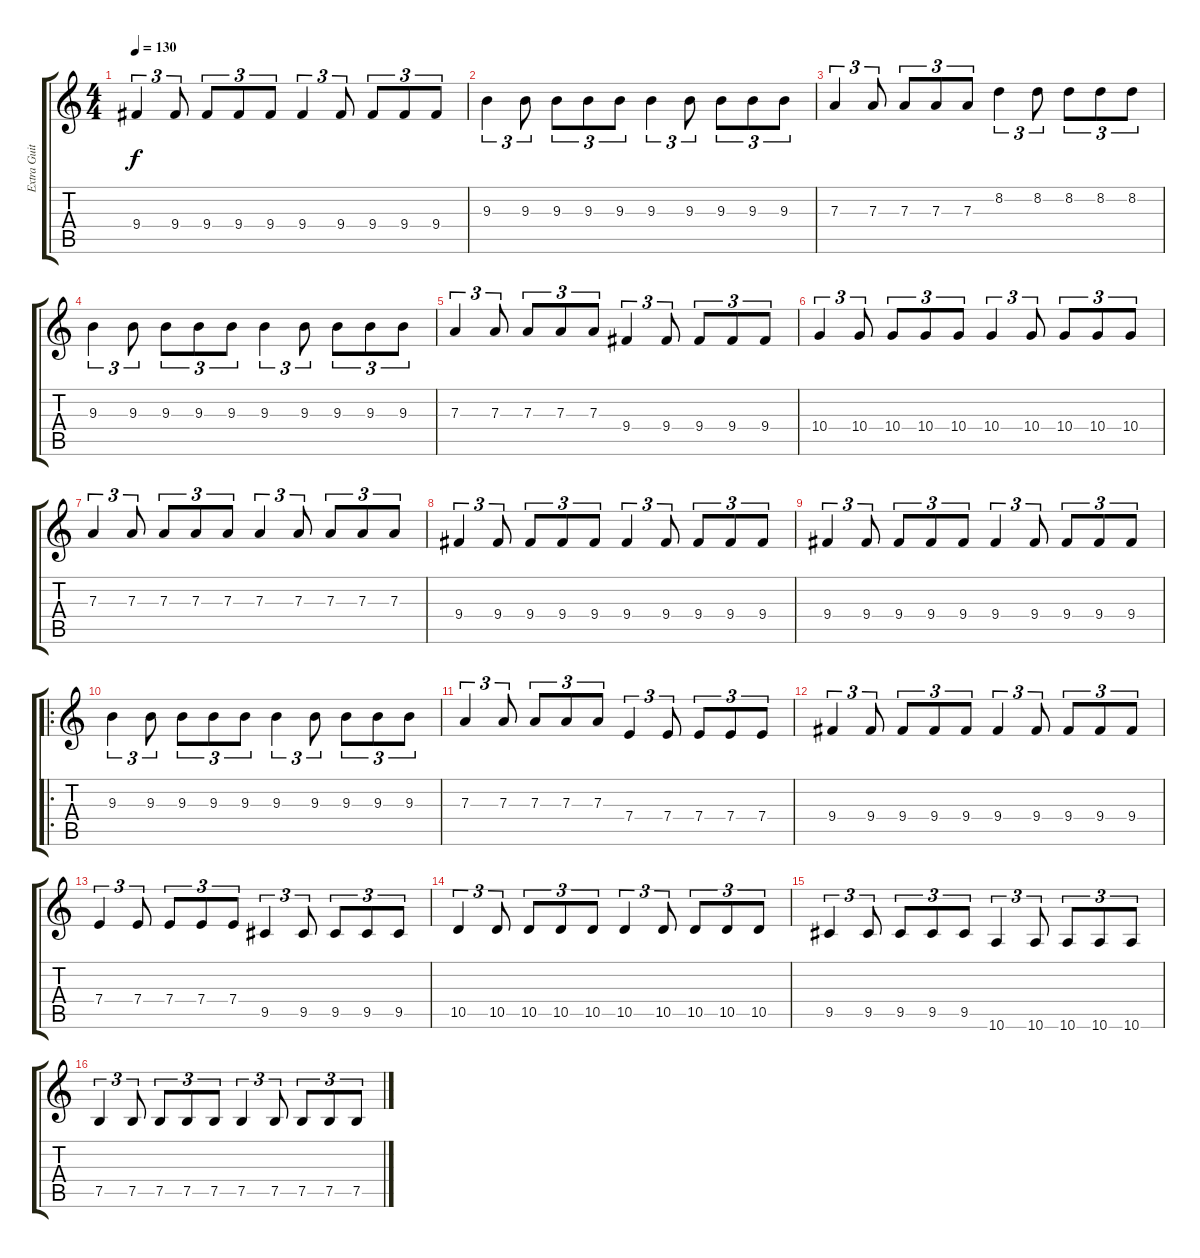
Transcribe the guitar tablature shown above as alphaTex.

\track ("Extra Guitar" "Extra Guit") {instrument distortionguitar}
\staff {score tabs}
\tuning (B3 Gb3 D3 A2 E2 B1) {hide}
\ts (4 4)
\tempo 130
\clef g2
\ks c
9.4.4{tu (3 2) dy f} 9.4.8{tu (3 2)} 9.4.8{tu (3 2)} 9.4.8{tu (3 2)} 9.4.8{tu (3 2)} 9.4.4{tu (3 2)} 9.4.8{tu (3 2)} 9.4.8{tu (3 2)} 9.4.8{tu (3 2)} 9.4.8{tu (3 2)} |
9.3.4{tu (3 2)} 9.3.8{tu (3 2)} 9.3.8{tu (3 2)} 9.3.8{tu (3 2)} 9.3.8{tu (3 2)} 9.3.4{tu (3 2)} 9.3.8{tu (3 2)} 9.3.8{tu (3 2)} 9.3.8{tu (3 2)} 9.3.8{tu (3 2)} |
7.3.4{tu (3 2)} 7.3.8{tu (3 2)} 7.3.8{tu (3 2)} 7.3.8{tu (3 2)} 7.3.8{tu (3 2)} 8.2.4{tu (3 2)} 8.2.8{tu (3 2)} 8.2.8{tu (3 2)} 8.2.8{tu (3 2)} 8.2.8{tu (3 2)} |
9.3.4{tu (3 2)} 9.3.8{tu (3 2)} 9.3.8{tu (3 2)} 9.3.8{tu (3 2)} 9.3.8{tu (3 2)} 9.3.4{tu (3 2)} 9.3.8{tu (3 2)} 9.3.8{tu (3 2)} 9.3.8{tu (3 2)} 9.3.8{tu (3 2)} |
7.3.4{tu (3 2)} 7.3.8{tu (3 2)} 7.3.8{tu (3 2)} 7.3.8{tu (3 2)} 7.3.8{tu (3 2)} 9.4.4{tu (3 2)} 9.4.8{tu (3 2)} 9.4.8{tu (3 2)} 9.4.8{tu (3 2)} 9.4.8{tu (3 2)} |
10.4.4{tu (3 2)} 10.4.8{tu (3 2)} 10.4.8{tu (3 2)} 10.4.8{tu (3 2)} 10.4.8{tu (3 2)} 10.4.4{tu (3 2)} 10.4.8{tu (3 2)} 10.4.8{tu (3 2)} 10.4.8{tu (3 2)} 10.4.8{tu (3 2)} |
7.3.4{tu (3 2)} 7.3.8{tu (3 2)} 7.3.8{tu (3 2)} 7.3.8{tu (3 2)} 7.3.8{tu (3 2)} 7.3.4{tu (3 2)} 7.3.8{tu (3 2)} 7.3.8{tu (3 2)} 7.3.8{tu (3 2)} 7.3.8{tu (3 2)} |
9.4.4{tu (3 2)} 9.4.8{tu (3 2)} 9.4.8{tu (3 2)} 9.4.8{tu (3 2)} 9.4.8{tu (3 2)} 9.4.4{tu (3 2)} 9.4.8{tu (3 2)} 9.4.8{tu (3 2)} 9.4.8{tu (3 2)} 9.4.8{tu (3 2)} |
9.4.4{tu (3 2)} 9.4.8{tu (3 2)} 9.4.8{tu (3 2)} 9.4.8{tu (3 2)} 9.4.8{tu (3 2)} 9.4.4{tu (3 2)} 9.4.8{tu (3 2)} 9.4.8{tu (3 2)} 9.4.8{tu (3 2)} 9.4.8{tu (3 2)} |
\ro
9.3.4{tu (3 2)} 9.3.8{tu (3 2)} 9.3.8{tu (3 2)} 9.3.8{tu (3 2)} 9.3.8{tu (3 2)} 9.3.4{tu (3 2)} 9.3.8{tu (3 2)} 9.3.8{tu (3 2)} 9.3.8{tu (3 2)} 9.3.8{tu (3 2)} |
7.3.4{tu (3 2)} 7.3.8{tu (3 2)} 7.3.8{tu (3 2)} 7.3.8{tu (3 2)} 7.3.8{tu (3 2)} 7.4.4{tu (3 2)} 7.4.8{tu (3 2)} 7.4.8{tu (3 2)} 7.4.8{tu (3 2)} 7.4.8{tu (3 2)} |
9.4.4{tu (3 2)} 9.4.8{tu (3 2)} 9.4.8{tu (3 2)} 9.4.8{tu (3 2)} 9.4.8{tu (3 2)} 9.4.4{tu (3 2)} 9.4.8{tu (3 2)} 9.4.8{tu (3 2)} 9.4.8{tu (3 2)} 9.4.8{tu (3 2)} |
7.4.4{tu (3 2)} 7.4.8{tu (3 2)} 7.4.8{tu (3 2)} 7.4.8{tu (3 2)} 7.4.8{tu (3 2)} 9.5.4{tu (3 2)} 9.5.8{tu (3 2)} 9.5.8{tu (3 2)} 9.5.8{tu (3 2)} 9.5.8{tu (3 2)} |
10.5.4{tu (3 2)} 10.5.8{tu (3 2)} 10.5.8{tu (3 2)} 10.5.8{tu (3 2)} 10.5.8{tu (3 2)} 10.5.4{tu (3 2)} 10.5.8{tu (3 2)} 10.5.8{tu (3 2)} 10.5.8{tu (3 2)} 10.5.8{tu (3 2)} |
9.5.4{tu (3 2)} 9.5.8{tu (3 2)} 9.5.8{tu (3 2)} 9.5.8{tu (3 2)} 9.5.8{tu (3 2)} 10.6.4{tu (3 2)} 10.6.8{tu (3 2)} 10.6.8{tu (3 2)} 10.6.8{tu (3 2)} 10.6.8{tu (3 2)} |
7.5.4{tu (3 2)} 7.5.8{tu (3 2)} 7.5.8{tu (3 2)} 7.5.8{tu (3 2)} 7.5.8{tu (3 2)} 7.5.4{tu (3 2)} 7.5.8{tu (3 2)} 7.5.8{tu (3 2)} 7.5.8{tu (3 2)} 7.5.8{tu (3 2)}
